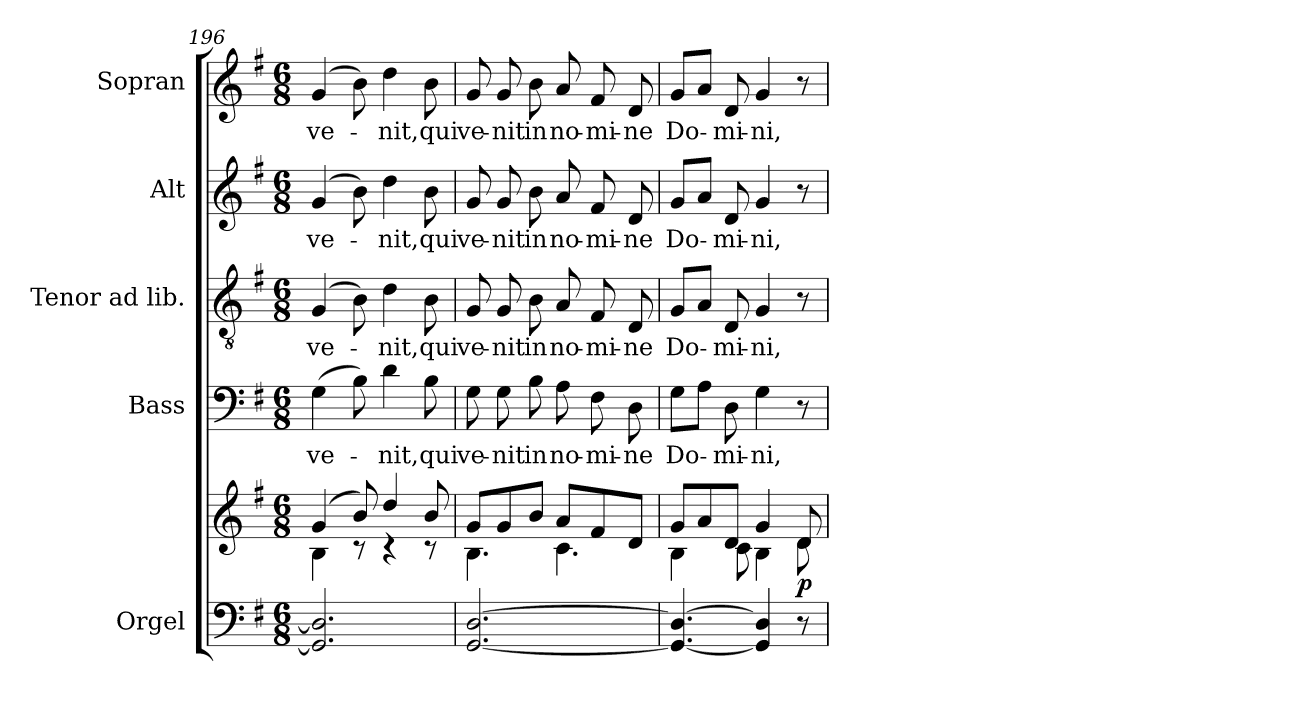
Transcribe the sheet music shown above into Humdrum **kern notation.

**kern	**kern	**dynam	**kern	**text	**kern	**text	**kern	**text	**kern	**text
*part5	*part5	*part5	*part4	*part4	*part3	*part3	*part2	*part2	*part1	*part1
*staff6	*staff5	*staff5/6	*staff4	*staff4	*staff3	*staff3	*staff2	*staff2	*staff1	*staff1
*I"Orgel	*	*	*I"Bass	*	*I"Tenor ad lib.	*	*I"Alt	*	*I"Sopran	*
*I'Org.	*	*	*I'B.	*	*I'T.	*	*I'A.	*	*I'S.	*
!!LO:LB:g=z
*clefF4	*clefG2	*	*clefF4	*	*clefGv2	*	*clefG2	*	*clefG2	*
*k[f#]	*k[f#]	*	*k[f#]	*	*k[f#]	*	*k[f#]	*	*k[f#]	*
*G:	*G:	*	*G:	*	*G:	*	*G:	*	*G:	*
*M6/8	*M6/8	*	*M6/8	*	*M6/8	*	*M6/8	*	*M6/8	*
=196	=196	=196	=196	=196	=196	=196	=196	=196	=196	=196
*	*^	*	*	*	*	*	*	*	*	*
!	!	!	!	!	!LO:LY:b	!	!LO:LY:b	!	!LO:LY:b	!	!LO:LY:b
2.GG/] 2.D/]	(4g/	4B\	.	(>4G\	ve-	(4G/	ve-	(4g/	ve-	(4g/	ve-
.	8b/)	8rc	.	8B\)	.	8B\)	.	8b\)	.	8b\)	.
!	!	!	!	!	!LO:LY:b	!	!LO:LY:b	!	!LO:LY:b	!	!LO:LY:b
.	4dd/	4rc	.	4d\	-nit,	4d\	-nit,	4dd\	-nit,	4dd\	-nit,
!	!	!	!	!	!LO:LY:b	!	!LO:LY:b	!	!LO:LY:b	!	!LO:LY:b
.	8b/	8rc	.	8B\	qui	8B\	qui	8b\	qui	8b\	qui
=197	=197	=197	=197	=197	=197	=197	=197	=197	=197	=197	=197
!	!	!	!	!	!LO:LY:b	!	!LO:LY:b	!	!LO:LY:b	!	!LO:LY:b
[2.GG/ [2.D/	8g/L	4.B\	.	8G\	ve-	8G/	ve-	8g/	ve-	8g/	ve-
!	!	!	!	!	!LO:LY:b	!	!LO:LY:b	!	!LO:LY:b	!	!LO:LY:b
.	8g/	.	.	8G\	-nit	8G/	-nit	8g/	-nit	8g/	-nit
!	!	!	!	!	!LO:LY:b	!	!LO:LY:b	!	!LO:LY:b	!	!LO:LY:b
.	8b/J	.	.	8B\	in	8B\	in	8b\	in	8b\	in
!	!	!	!	!	!LO:LY:b	!	!LO:LY:b	!	!LO:LY:b	!	!LO:LY:b
.	8a/L	4.c\	.	8A\	no-	8A/	no-	8a/	no-	8a/	no-
!	!	!	!	!	!LO:LY:b	!	!LO:LY:b	!	!LO:LY:b	!	!LO:LY:b
.	8f#/	.	.	8F#\	-mi-	8F#/	-mi-	8f#/	-mi-	8f#/	-mi-
!	!	!	!	!	!LO:LY:b	!	!LO:LY:b	!	!LO:LY:b	!	!LO:LY:b
.	8d/J	.	.	8D\	-ne	8D/	-ne	8d/	-ne	8d/	-ne
=198	=198	=198	=198	=198	=198	=198	=198	=198	=198	=198	=198
!	!	!	!	!	!LO:LY:b	!	!LO:LY:b	!	!LO:LY:b	!	!LO:LY:b
4.GG/_ 4.D/_	8g/L	4B\	.	8G\L	Do-	8G/L	Do-	8g/L	Do-	8g/L	Do-
.	8a/	.	.	8A\J	.	8A/J	.	8a/J	.	8a/J	.
!	!	!	!	!	!LO:LY:b	!	!LO:LY:b	!	!LO:LY:b	!	!LO:LY:b
.	8d/J	8c\	.	8D\	-mi-	8D/	-mi-	8d/	-mi-	8d/	-mi-
!	!	!	!	!	!LO:LY:b	!	!LO:LY:b	!	!LO:LY:b	!	!LO:LY:b
4GG/] 4D/]	4g/	4B\	.	4G\	-ni,	4G/	-ni,	4g/	-ni,	4g/	-ni,
!	!	!	!LO:DY:b	!	!	!	!	!	!	!	!
8r	8d/	8d\	p	8r	.	8r	.	8r	.	8r	.
*	*v	*v	*	*	*	*	*	*	*	*	*
=	=	=	=	=	=	=	=	=	=	=
*-	*-	*-	*-	*-	*-	*-	*-	*-	*-	*-
